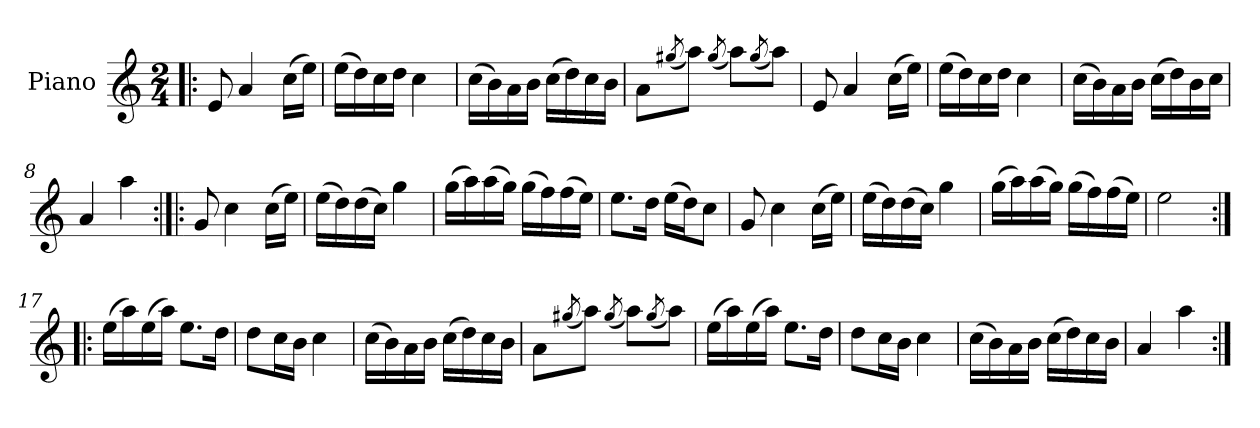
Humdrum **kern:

**kern
*part1
*staff1
*I"Piano
*I'Pno.
*clefG2
*k[]
*M2/4
=1!|:
8e/
4a/
(>16cc\LL
16ee\JJ)
=2
(>16ee\LL
16dd\)
16cc\
16dd\JJ
4cc\
=3
(>16cc\LL
16b\)
16a\
16b\JJ
(>16cc\LL
16dd\)
16cc\
16b\JJ
!!LO:LB:g=z
=4
8a\L
(<8qgg#X/
8aa\J)
(<8qgg#/
8aa\L)
(<8qgg#/
8aa\J)
=5
8e/
4a/
(>16cc\LL
16ee\JJ)
=6
(>16ee\LL
16dd\)
16cc\
16dd\JJ
4cc\
=7
(>16cc\LL
16b\)
16a\
16b\JJ
(>16cc\LL
16dd\)
16b\
16cc\JJ
!!LO:LB:g=z
=8
4a/
4aa\
=9:|!|:
8g/
4cc\
(>16cc\LL
16ee\JJ)
=10
(>16ee\LL
16dd\)
(>16dd\
16cc\JJ)
4gg\
=11
(>16gg\LL
16aa\)
(>16aa\
16gg\JJ)
(>16gg\LL
16ff\)
(>16ff\
16ee\JJ)
!!LO:LB:g=z
=12
8.ee\L
16dd\Jk
(>16ee\LL
16dd\J)
8cc\J
=13
8g/
4cc\
(>16cc\LL
16ee\JJ)
=14
(>16ee\LL
16dd\)
(>16dd\
16cc\JJ)
4gg\
=15
(>16gg\LL
16aa\)
(>16aa\
16gg\JJ)
(>16gg\LL
16ff\)
(>16ff\
16ee\JJ)
=16
2ee\
!!LO:LB:g=z
=17:|!|:
(>16ee\LL
16aa\)
(>16ee\
16aa\JJ)
8.ee\L
16dd\Jk
=18
8dd\L
16cc\L
16b\JJ
4cc\
=19
(>16cc\LL
16b\)
16a\
16b\JJ
(>16cc\LL
16dd\)
16cc\
16b\JJ
=20
8a\L
(<8qgg#X/
8aa\J)
(<8qgg#/
8aa\L)
(<8qgg#/
8aa\J)
!!LO:LB:g=z
=21
(>16ee\LL
16aa\)
(>16ee\
16aa\JJ)
8.ee\L
16dd\Jk
=22
8dd\L
16cc\L
16b\JJ
4cc\
=23
(>16cc\LL
16b\)
16a\
16b\JJ
(>16cc\LL
16dd\)
16cc\
16b\JJ
=24
4a/
4aa\
=:|!
*-
